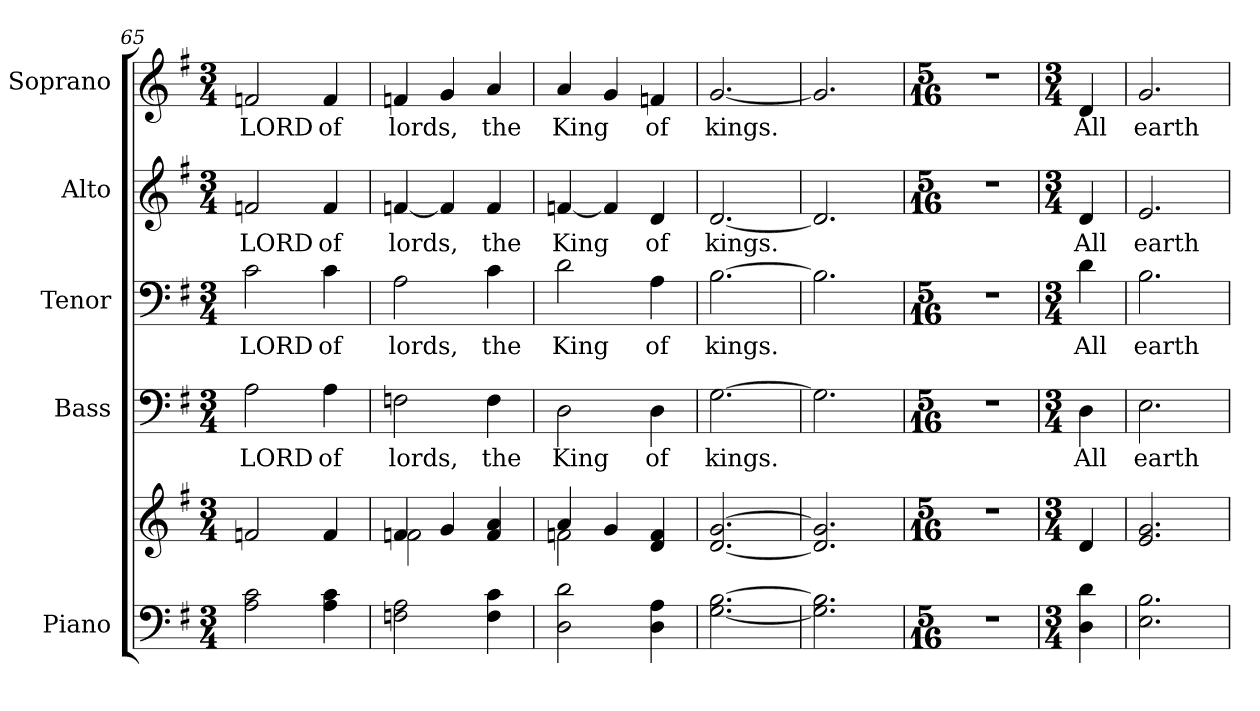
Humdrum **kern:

**kern	**kern	**kern	**text	**kern	**text	**kern	**text	**kern	**text
*part5	*part5	*part4	*part4	*part3	*part3	*part2	*part2	*part1	*part1
*staff6	*staff5	*staff4	*staff4	*staff3	*staff3	*staff2	*staff2	*staff1	*staff1
*I"Piano	*	*I"Bass	*	*I"Tenor	*	*I"Alto	*	*I"Soprano	*
*I'Pno.	*	*I'B.	*	*I'T.	*	*I'A.	*	*I'S.	*
!!LO:PB:g=z
*clefF4	*clefG2	*clefF4	*	*clefF4	*	*clefG2	*	*clefG2	*
*k[f#]	*k[f#]	*k[f#]	*	*k[f#]	*	*k[f#]	*	*k[f#]	*
*G:	*G:	*G:	*	*G:	*	*G:	*	*G:	*
*M3/4	*M3/4	*M3/4	*	*M3/4	*	*M3/4	*	*M3/4	*
=65	=65	=65	=65	=65	=65	=65	=65	=65	=65
!	!	!	!LO:LY:b:color=#000000	!	!	!	!	!	!
!	!	!	!	!	!LO:LY:b:color=#000000	!	!	!	!
!	!	!	!	!	!	!	!LO:LY:b:color=#000000	!	!
!	!	!	!	!	!	!	!	!	!LO:LY:b:color=#000000
2Ai\ 2ci	2fni/	2Ai\	LORD	2ci\	LORD	2fni/	LORD	2fni/	LORD
!	!	!	!LO:LY:b:color=#000000	!	!	!	!	!	!
!	!	!	!	!	!LO:LY:b:color=#000000	!	!	!	!
!	!	!	!	!	!	!	!LO:LY:b:color=#000000	!	!
!	!	!	!	!	!	!	!	!	!LO:LY:b:color=#000000
4Ai\ 4ci	4fi/	4Ai\	of	4ci\	of	4fi/	of	4fi/	of
=66	=66	=66	=66	=66	=66	=66	=66	=66	=66
*	*^	*	*	*	*	*	*	*	*
!	!	!	!	!LO:LY:b:color=#000000	!	!	!	!	!	!
!	!	!	!	!	!	!LO:LY:b:color=#000000	!	!	!	!
!	!	!	!	!	!	!	!	!LO:LY:b:color=#000000	!	!
!	!	!	!	!	!	!	!	!	!	!LO:LY:b:color=#000000
2Fni\ 2Ai	4fni/	2fi\	2Fni\	lords,	2Ai\	lords,	[<4fni/	lords,	4fni/	lords,
.	(4gi/	.	.	.	.	.	4fi/]	.	(4gi/	.
!	!	!	!	!LO:LY:b:color=#000000	!	!	!	!	!	!
!	!	!	!	!	!	!LO:LY:b:color=#000000	!	!	!	!
!	!	!	!	!	!	!	!	!LO:LY:b:color=#000000	!	!
!	!	!	!	!	!	!	!	!	!	!LO:LY:b:color=#000000
4Fi\ 4ci	4fi/ 4ai	4ryy	4Fi\	the	4ci\	the	4fi/	the	4ai/	the
=67	=67	=67	=67	=67	=67	=67	=67	=67	=67	=67
!	!	!	!	!LO:LY:b:color=#000000	!	!	!	!	!	!
!	!	!	!	!	!	!LO:LY:b:color=#000000	!	!	!	!
!	!	!	!	!	!	!	!	!LO:LY:b:color=#000000	!	!
!	!	!	!	!	!	!	!	!	!	!LO:LY:b:color=#000000
2Di\ 2di	4ai/	2fni\	2Di\	King	2di\	King	[<4fni/	King	4ai/	King
.	(4gi/	.	.	.	.	.	4fi/]	.	(4gi/	.
!	!	!	!	!LO:LY:b:color=#000000	!	!	!	!	!	!
!	!	!	!	!	!	!LO:LY:b:color=#000000	!	!	!	!
!	!	!	!	!	!	!	!	!LO:LY:b:color=#000000	!	!
!	!	!	!	!	!	!	!	!	!	!LO:LY:b:color=#000000
4Di\ 4Ai	4di/ 4fi	4ryy	4Di\	of	4Ai\	of	4di/	of	4fni/	of
*	*v	*v	*	*	*	*	*	*	*	*
!!LO:PB:g=z
=68	=68	=68	=68	=68	=68	=68	=68	=68	=68
*	*^	*	*	*	*	*	*	*	*
!	!	!	!	!LO:LY:b:color=#000000	!	!	!	!	!	!
*	*v	*v	*	*	*	*	*	*	*	*
*	*^	*	*	*	*	*	*	*	*
!	!	!	!	!	!	!LO:LY:b:color=#000000	!	!	!	!
*	*v	*v	*	*	*	*	*	*	*	*
*	*^	*	*	*	*	*	*	*	*
!	!	!	!	!	!	!	!	!LO:LY:b:color=#000000	!	!
*	*v	*v	*	*	*	*	*	*	*	*
*	*^	*	*	*	*	*	*	*	*
!	!	!	!	!	!	!	!	!	!	!LO:LY:b:color=#000000
*	*v	*v	*	*	*	*	*	*	*	*
[<2.Gi\ [>2.Bi	[<2.di/ [>2.gi	[>2.Gi\	kings.	[>2.Bi\	kings.	[<2.di/	kings.	[<2.gi/	kings.
=69	=69	=69	=69	=69	=69	=69	=69	=69	=69
2.Gi\] 2.Bi]	2.di/] 2.gi]	2.Gi\]	.	2.Bi\]	.	2.di/]	.	2.gi/]	.
=70	=70	=70	=70	=70	=70	=70	=70	=70	=70
*M5/16	*M5/16	*M5/16	*	*M5/16	*	*M5/16	*	*M5/16	*
!LO:N:vis=1	!LO:N:vis=1	!LO:N:vis=1	!	!LO:N:vis=1	!	!LO:N:vis=1	!	!LO:N:vis=1	!
16%5r	16%5r	16%5r	.	16%5r	.	16%5r	.	16%5r	.
!!LO:PB:g=z
=71	=71	=71	=71	=71	=71	=71	=71	=71	=71
*M3/4	*M3/4	*M3/4	*	*M3/4	*	*M3/4	*	*M3/4	*
!	!	!	!LO:LY:b:color=#000000	!	!	!	!	!	!
!	!	!	!	!	!LO:LY:b:color=#000000	!	!	!	!
!	!	!	!	!	!	!	!LO:LY:b:color=#000000	!	!
*	*	*	*	*	*	*	*	*MM250	*
!	!	!	!	!	!	!	!	!	!LO:LY:b:color=#000000
4Di\ 4di	4di/	4Di\	All	4di\	All	4di/	All	4di/	All
=72	=72	=72	=72	=72	=72	=72	=72	=72	=72
!	!	!	!LO:LY:b:color=#000000	!	!	!	!	!	!
!	!	!	!	!	!LO:LY:b:color=#000000	!	!	!	!
!	!	!	!	!	!	!	!LO:LY:b:color=#000000	!	!
!	!	!	!	!	!	!	!	!	!LO:LY:b:color=#000000
2.Ei\ 2.Bi	2.ei/ 2.gi	2.Ei\	earth	2.Bi\	earth	2.ei/	earth	2.gi/	earth
=	=	=	=	=	=	=	=	=	=
*-	*-	*-	*-	*-	*-	*-	*-	*-	*-
